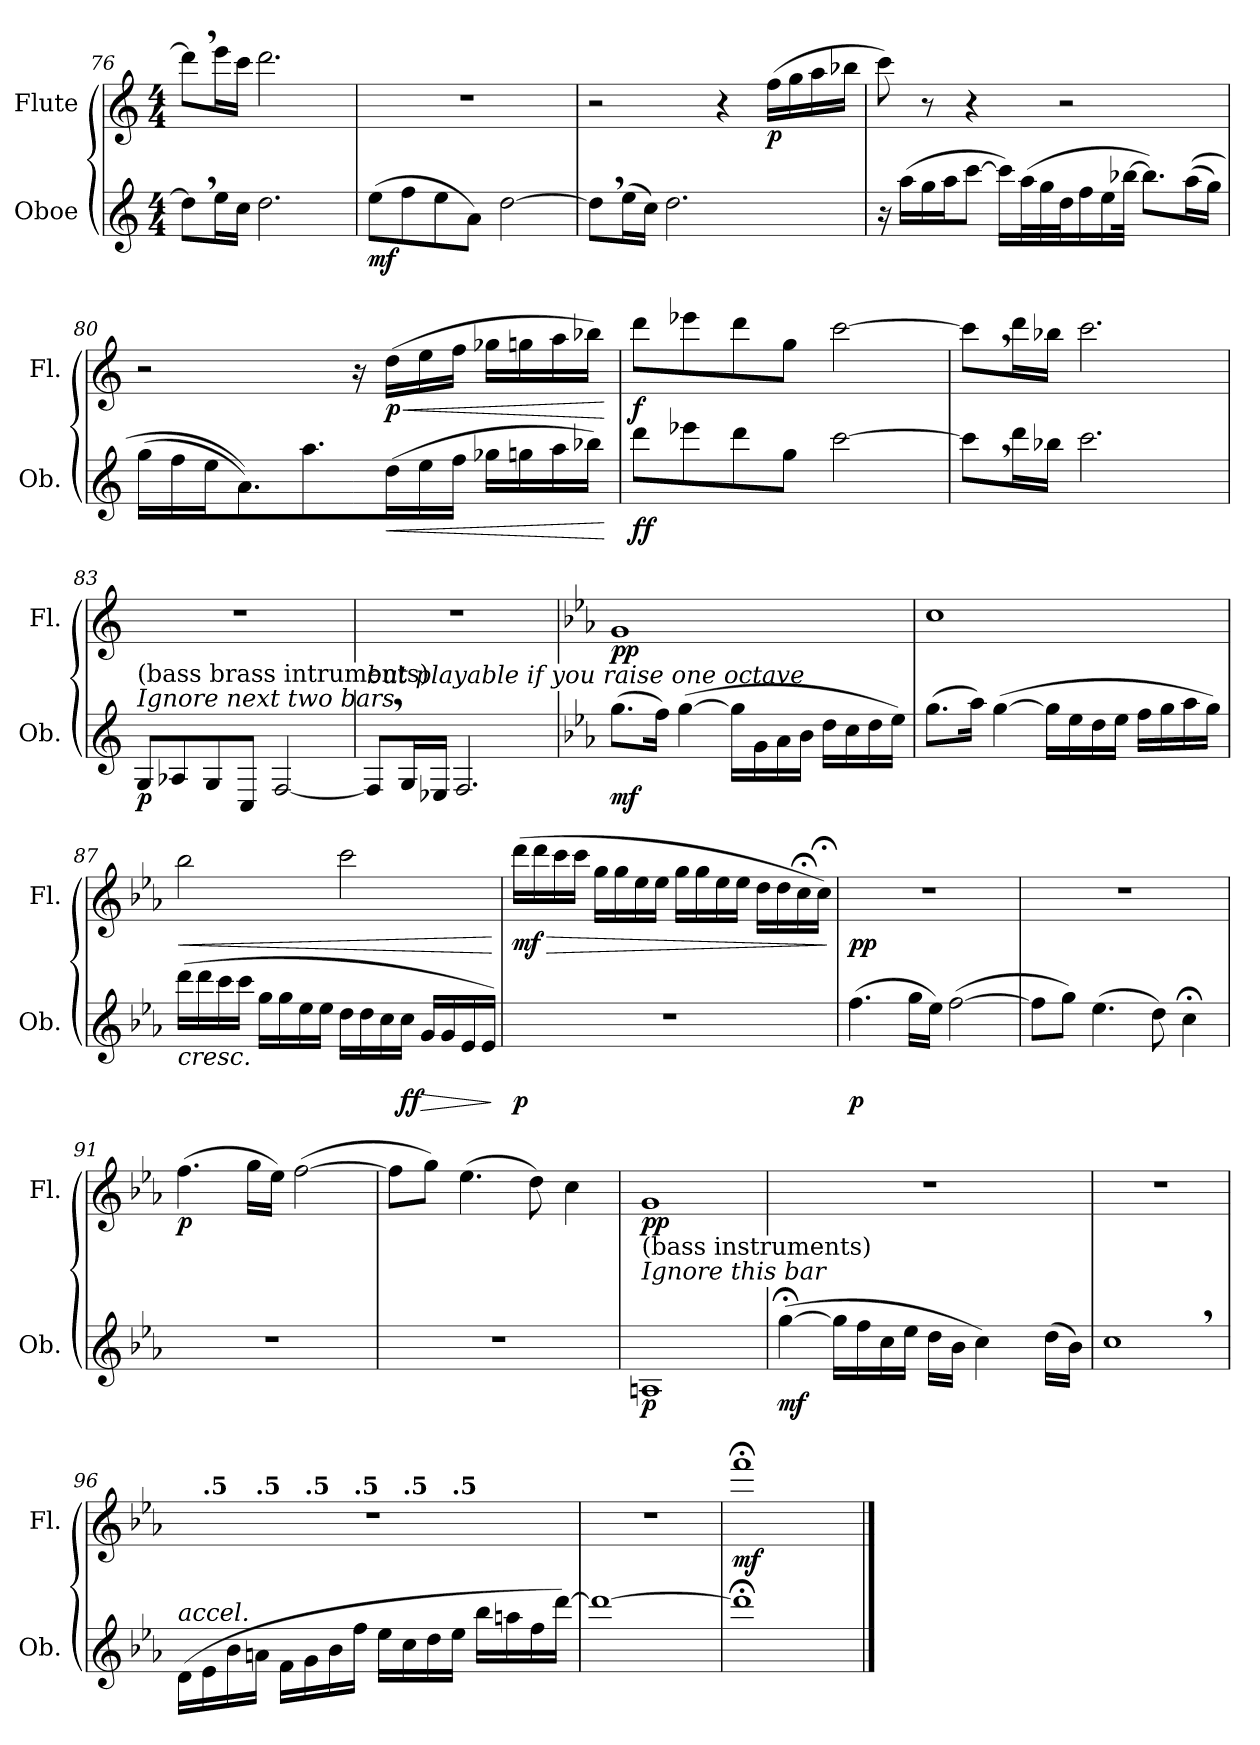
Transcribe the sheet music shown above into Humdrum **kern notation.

**kern	**dynam	**kern	**dynam
*part2	*part2	*part1	*part1
*staff2	*staff2	*staff1	*staff1
*I"Oboe	*	*I"Flute	*
*I'Ob.	*	*I'Fl.	*
*clefG2	*	*clefG2	*
*k[]	*	*k[]	*
*M4/4	*	*M4/4	*
=76	=76	=76	=76
8dd,\L]	.	8ddd,\L]	.
16ee\L	.	16eee\L	.
16cc\JJ	.	16ccc\JJ	.
2.dd\	.	2.ddd\	.
=77	=77	=77	=77
!	!LO:DY:b	!	!
(>8ee\L	mf	1r	.
8ff\	.	.	.
8ee\	.	.	.
8a\J)	.	.	.
[2dd\	.	.	.
=78	=78	=78	=78
8dd,\L]	.	2r	.
(>16ee\L	.	.	.
16cc\JJ)	.	.	.
2.dd\	.	.	.
.	.	4r	.
!	!	!	!LO:DY:b
.	.	(>16ff\LL	p
.	.	16gg\	.
.	.	16aa\	.
.	.	16bb-X\JJ	.
!!LO:PB:g=z
=79	=79	=79	=79
16r	.	8ccc\)	.
(>16aa\LL	.	.	.
16gg\	.	8r	.
16aa\J	.	.	.
[8ccc\J	.	4r	.
16ccc\LL])	.	.	.
(>32aa\L	.	.	.
32gg\	.	.	.
32dd\J	.	2r	.
16ff\	.	.	.
16ee\	.	.	.
[32bb-X\JJk	.	.	.
8.bb-\L])	.	.	.
(>(>16aa\L	.	.	.
16gg\JJ)	.	.	.
=80	=80	=80	=80
(>16gg\LL	.	2r	.
16ff\	.	.	.
16ee\J	.	.	.
8.a\))	.	.	.
8.aa\	.	.	.
.	.	16r	.
!	!LO:HP:b	!	!LO:HP:b
!	!	!	!LO:DY:n=1:b
(>16dd\L	<	(>16dd\LL	< p
16ee\	.	16ee\	.
16ff\JJ	.	16ff\JJ	.
16gg-X\LL	.	16gg-X\LL	.
16ggn\	.	16ggn\	.
16aa\	.	16aa\	.
16bb-X\JJ)	.	16bb-X\JJ)	.
.	[	.	[
=81	=81	=81	=81
!	!LO:DY:b	!	!
!	!LO:DY:n=1:b	!	!LO:DY:b
8ddd\L	f f	8ddd\L	f
8eee-X\	.	8eee-X\	.
8ddd\	.	8ddd\	.
8gg\J	.	8gg\J	.
[2ccc\	.	[2ccc\	.
!!LO:LB:g=z
=82	=82	=82	=82
8ccc,\L]	.	8ccc,\L]	.
16ddd\L	.	16ddd\L	.
16bb-X\JJ	.	16bb-X\JJ	.
2.ccc\	.	2.ccc\	.
=83	=83	=83	=83
!LO:TX:a:i:t=Ignore next two bars	!	!	!
!LO:TX:a:t=(bass brass intruments)	!	!	!
!	!LO:DY:b	!	!
8G/L	p	1r	.
8A-X/	.	.	.
8G/	.	.	.
8C/J	.	.	.
[2F/	.	.	.
=84	=84	=84	=84
!LO:TX:a:i:t=but playable if you raise one octave	!	!	!
8F,/L]	.	1r	.
16G/L	.	.	.
16E-X/JJ	.	.	.
2.F/	.	.	.
=85	=85	=85	=85
*k[b-e-a-]	*	*k[b-e-a-]	*
!	!LO:DY:b	!	!LO:DY:b
(>8.gg\L	mf	1g	pp
16ff\Jk)	.	.	.
(>[4gg\	.	.	.
16gg\LL]	.	.	.
16g\	.	.	.
16a-\	.	.	.
16b-\JJ	.	.	.
16dd\LL	.	.	.
16cc\	.	.	.
16dd\	.	.	.
16ee-\JJ)	.	.	.
=86	=86	=86	=86
(>8.gg\L	.	1cc	.
16aa-\Jk)	.	.	.
(>[4gg\	.	.	.
16gg\LL]	.	.	.
16ee-\	.	.	.
16dd\	.	.	.
16ee-\JJ	.	.	.
16ff\LL	.	.	.
16gg\	.	.	.
16aa-\	.	.	.
16gg\JJ)	.	.	.
!!LO:LB:g=z
=87	=87	=87	=87
!	!LO:HP:b	!	!LO:HP:b
(>16ddd\LL	<	2bb-\	<
16ddd\	.	.	.
16ccc\	.	.	.
16ccc\JJ	.	.	.
16gg\LL	.	.	.
16gg\	.	.	.
16ee-\	.	.	.
16ee-\JJ	.	.	.
16dd\LL	.	2ccc\	.
16dd\	.	.	.
16cc\	.	.	.
!	!LO:DY:b	!	!
16cc\JJ	ff	.	.
!	!LO:HP:n=1:b	!	!
16g/LL	[ >	.	.
16g/	.	.	.
16e-/	.	.	.
16e-/JJ)	.	.	.
.	]	.	[
=88	=88	=88	=88
!	!LO:DY:b	!	!LO:HP:b
!	!	!	!LO:DY:n=1:b
1r	p	(>16ddd\LL	> mf
.	.	16ddd\	.
.	.	16ccc\	.
.	.	16ccc\JJ	.
.	.	16gg\LL	.
.	.	16gg\	.
.	.	16ee-\	.
.	.	16ee-\JJ	.
.	.	16gg\LL	.
.	.	16gg\	.
.	.	16ee-\	.
.	.	16ee-\JJ	.
.	.	16dd\LL	.
.	.	16dd\	.
*	*	*MM54	*
.	.	16cc;<\	.
*	*	*MM40	*
.	.	16cc;<\JJ)	.
.	.	.	]
=89	=89	=89	=89
*	*	*MM66	*
!	!LO:DY:b	!	!LO:DY:b
(>4.ff\	p	1r	pp
16gg\LL	.	.	.
16ee-\JJ)	.	.	.
(>[2ff\	.	.	.
=90	=90	=90	=90
*	*	*^	*
8ff\L]	.	1r	2.ryy	.
8gg\J)	.	.	.	.
(>4.ee-\	.	.	.	.
8dd\)	.	.	.	.
*	*	*MM58	*	*
4cc;<\	.	.	4ryy	.
*	*	*v	*v	*
!!LO:LB:g=z
=91	=91	=91	=91
*	*	*MM66	*
*	*	*^	*
!	!	!LO:TX:a:i:t=rit.	!	!
!	!	!	!	!LO:DY:b
*	*	*v	*v	*
1r	.	(>4.ff\	p
*	*	*MM64	*
.	.	16gg\LL	.
*	*	*MM64	*
.	.	16ee-\JJ)	.
*	*	*MM62	*
.	.	(>[2ff\	.
=92	=92	=92	=92
*	*	*MM60	*
1r	.	8ff\L]	.
*	*	*MM60	*
.	.	8gg\J)	.
*	*	*MM56	*
.	.	(>4.ee-\	.
*	*	*MM54	*
.	.	8dd\)	.
*	*	*MM42	*
.	.	4cc\	.
=93	=93	=93	=93
*	*	*MM46	*
!LO:TX:a:i:t=Ignore this bar	!	!	!
!LO:TX:a:t=(bass instruments)	!	!	!
!	!LO:DY:b	!	!LO:DY:b
1An	p	1g	pp
=94	=94	=94	=94
*	*	*MM54	*
!	!LO:DY:b	!	!
*	*	*^	*
*	*	*	*^	*
*	*	*	*	*^	*
(>[4gg;<\	mf	1r	4ryy	4ryy	2ryy	.
*	*	*MM8	*	*	*	*
16gg\LL]	.	.	2.ryy	16ryy	.	.
*	*	*MM46	*	*	*	*
16ff\	.	.	.	2ryy	.	.
16cc\	.	.	.	.	.	.
16ee-\JJ	.	.	.	.	.	.
16dd\LL	.	.	.	.	8ryy	.
16b-\JJ	.	.	.	.	.	.
*	*	*MM36	*	*	*	*
4cc\)	.	.	.	.	4.ryy	.
.	.	.	.	8.ryy	.	.
(>16dd\LL	.	.	.	.	.	.
16b-\JJ)	.	.	.	.	.	.
*	*	*v	*v	*v	*v	*
=95	=95	=95	=95
*	*	*MM56	*
1cc,	.	1r	.
=96	=96	=96	=96
*	*	*MM18	*
!LO:TX:a:i:t=accel.	!	!	!
*	*	*^	*
*	*	*	*^	*
*	*	*	*	*^	*
*	*	*	*	*	*^	*
*	*	*	*	*	*	*^	*
*	*	*	*	*	*	*	*^	*
*	*	*	*	*	*	*	*	*^	*
*	*	*	*	*	*	*	*	*	*^	*
*	*	*	*	*	*	*	*	*	*	*^	*
(>16d\LL	.	1r	16ryy	8.ryy	4ryy	4..ryy	2ryy	8ryy	4.ryy	2ryy	2.ryy	.
*	*	*MM24	*	*	*	*	*	*	*	*	*	*
!	!	!	!LO:TX:a:B:t=.5	!	!	!	!	!	!	!	!	!
16e-\	.	.	2...ryy	.	.	.	.	.	.	.	.	.
*	*	*MM31	*	*	*	*	*	*	*	*	*	*
16b-\	.	.	.	.	.	.	.	2..ryy	.	.	.	.
*	*	*MM37	*	*	*	*	*	*	*	*	*	*
!	!	!	!	!LO:TX:a:B:t=.5	!	!	!	!	!	!	!	!
16an\JJ	.	.	.	2ryy	.	.	.	.	.	.	.	.
*	*	*MM44	*	*	*	*	*	*	*	*	*	*
16f\LL	.	.	.	.	16ryy	.	.	.	.	.	.	.
*	*	*MM50	*	*	*	*	*	*	*	*	*	*
!	!	!	!	!	!LO:TX:a:B:t=.5	!	!	!	!	!	!	!
16g\	.	.	.	.	2ryy	.	.	.	.	.	.	.
*	*	*MM57	*	*	*	*	*	*	*	*	*	*
16b-\	.	.	.	.	.	.	.	.	2ryy	.	.	.
*	*	*MM63	*	*	*	*	*	*	*	*	*	*
!	!	!	!	!	!	!LO:TX:a:B:t=.5	!	!	!	!	!	!
16ff\JJ	.	.	.	.	.	2ryy	.	.	.	.	.	.
*	*	*MM70	*	*	*	*	*	*	*	*	*	*
16ee-\LL	.	.	.	.	.	.	16ryy	.	.	8ryy	.	.
*	*	*MM76	*	*	*	*	*	*	*	*	*	*
!	!	!	!	!	!	!	!LO:TX:a:B:t=.5	!	!	!	!	!
16cc\	.	.	.	.	.	.	4..ryy	.	.	.	.	.
*	*	*MM83	*	*	*	*	*	*	*	*	*	*
16dd\	.	.	.	.	.	.	.	.	.	4.ryy	.	.
*	*	*MM89	*	*	*	*	*	*	*	*	*	*
!	!	!	!	!LO:TX:a:B:t=.5	!	!	!	!	!	!	!	!
16ee-\JJ	.	.	.	4ryy	.	.	.	.	.	.	.	.
*	*	*MM44	*	*	*	*	*	*	*	*	*	*
16bb-\LL	.	.	.	.	.	.	.	.	.	.	4ryy	.
*	*	*MM26	*	*	*	*	*	*	*	*	*	*
16aan\	.	.	.	.	8.ryy	.	.	.	.	.	.	.
*	*	*MM18	*	*	*	*	*	*	*	*	*	*
16ff\	.	.	.	.	.	.	.	.	8ryy	.	.	.
*	*	*MM54	*	*	*	*	*	*	*	*	*	*
[16ddd\JJ)	.	.	.	16ryy	.	16ryy	.	.	.	.	.	.
*	*	*v	*v	*v	*v	*v	*v	*v	*v	*v	*v	*
=97	=97	=97	=97
*	*	*MM54	*
1ddd_	.	1r	.
!!LO:LB:g=z
=98	=98	=98	=98
*	*	*MM42	*
!	!	!	!LO:DY:b
1ddd;<]	.	1fff;<	mf
==	==	==	==
*-	*-	*-	*-
